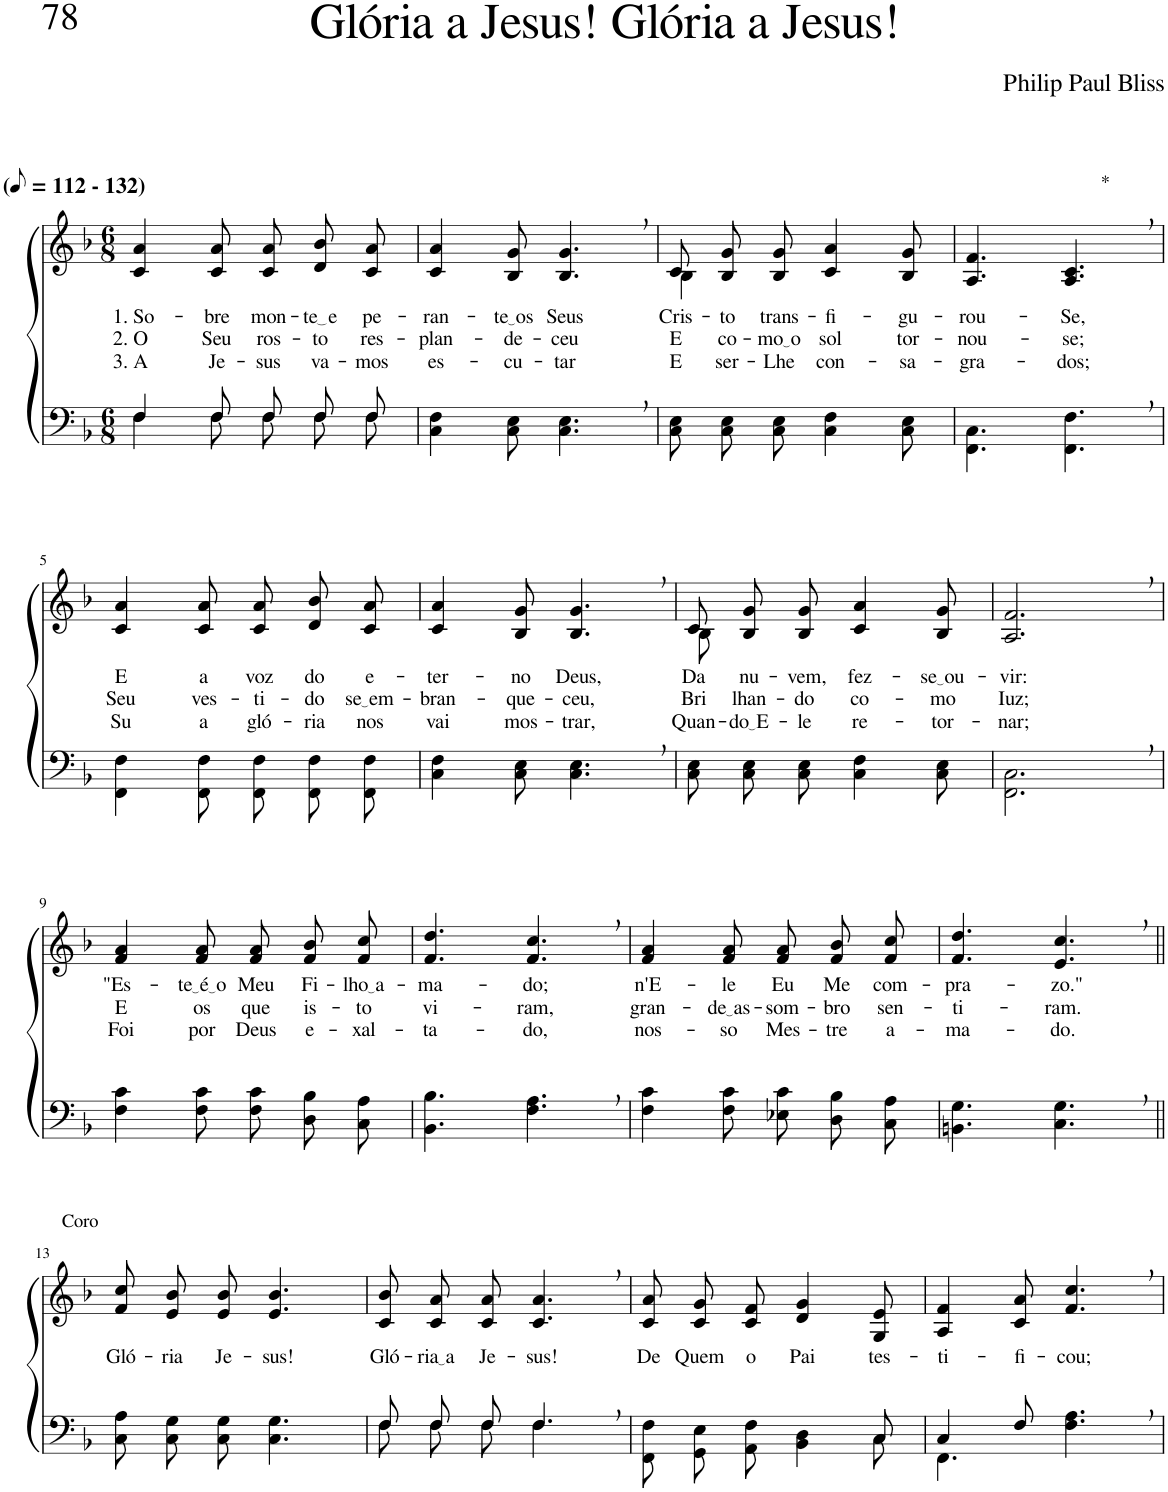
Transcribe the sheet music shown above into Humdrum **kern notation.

**kern	**kern	**text	**text	**text
*part2	*part1	*part1	*part1	*part1
*staff2	*staff1	*staff1	*staff1	*staff1
*I"Parte III e IV	*I"Parte I e II	*	*	*
*clefF4	*clefG2	*	*	*
*Trd-1c-2	*Trd-1c-2	*	*	*
*k[b-]	*k[b-]	*	*	*
*M6/8	*M6/8	*	*	*
*MM56	*MM56	*	*	*
=1	=1	=1	=1	=1
*^	*	*	*	*
!	!	!LO:TX:a:B:t=(	!	!	!
!	!	!LO:TX:a:B:t=- 132)	!	!	!
!	!	!	!LO:LY:b	!LO:LY:b	!LO:LY:b
4F/	4F\	4c/ 4a/	1. So-	2. O	3. A
!	!	!	!LO:LY:b	!LO:LY:b	!LO:LY:b
8F/	8F\	8c/ 8a/	-bre	Seu	Je-
!	!	!	!LO:LY:b	!LO:LY:b	!LO:LY:b
8F/L	8F\L	8c/ 8a/L	mon-	ros-	-sus
!	!	!	!LO:LY:b	!LO:LY:b	!LO:LY:b
8F/	8F\	8d/ 8b-/	te e	-to	va-
!	!	!	!LO:LY:b	!LO:LY:b	!LO:LY:b
8F/J	8F\J	8c/ 8a/J	pe-	res-	-mos
=2	=2	=2	=2	=2	=2
!	!	!	!LO:LY:b	!LO:LY:b	!LO:LY:b
*v	*v	*	*	*	*
4C\ 4F\	4c/ 4a/	-ran-	-plan-	es-
!	!	!LO:LY:b	!LO:LY:b	!LO:LY:b
8C\ 8E\	8B-/ 8g/	te os	-de-	-cu-
!	!	!LO:LY:b	!LO:LY:b	!LO:LY:b
4.C\, 4.E\,	4.B-/, 4.g/,	Seus	-ceu	-tar
=3	=3	=3	=3	=3
*	*^	*	*	*
!	!	!	!LO:LY:b	!LO:LY:b	!LO:LY:b
8C\ 8E\L	8c/L	4B-\	Cris-	E	E
!	!	!	!LO:LY:b	!LO:LY:b	!LO:LY:b
8C\ 8E\	8B-/ 8g/	.	-to	co-	ser-
!	!	!	!LO:LY:b	!LO:LY:b	!LO:LY:b
8C\ 8E\J	8B-/ 8g/J	2ryy	trans-	mo o	-Lhe
!	!	!	!LO:LY:b	!LO:LY:b	!LO:LY:b
4C\ 4F\	4c/ 4a/	.	-fi-	sol	con-
!	!	!	!LO:LY:b	!LO:LY:b	!LO:LY:b
8C\ 8E\	8B-/ 8g/	.	-gu-	tor-	-sa-
*	*v	*v	*	*	*
=4	=4	=4	=4	=4
!	!	!LO:LY:b	!LO:LY:b	!LO:LY:b
4.FF\ 4.C\	4.A/ 4.f/	-rou-	-nou-	-gra-
!	!LO:TX:a:t=*	!	!	!
!	!	!LO:LY:b	!LO:LY:b	!LO:LY:b
4.FF\, 4.F\,	4.A/, 4.c/,	-Se,	-se;	-dos;
!!LO:LB:g=z
=5	=5	=5	=5	=5
!	!	!LO:LY:b	!LO:LY:b	!LO:LY:b
4FF\ 4F\	4c/ 4a/	E	Seu	Su
!	!	!LO:LY:b	!LO:LY:b	!LO:LY:b
8FF\ 8F\	8c/ 8a/	a	ves-	a
!	!	!LO:LY:b	!LO:LY:b	!LO:LY:b
8FF/ 8F/L	8c/ 8a/L	voz	-ti-	gló-
!	!	!LO:LY:b	!LO:LY:b	!LO:LY:b
8FF/ 8F/	8d/ 8b-/	do	-do	-ria
!	!	!LO:LY:b	!LO:LY:b	!LO:LY:b
8FF/ 8F/J	8c/ 8a/J	e-	se em	nos
=6	=6	=6	=6	=6
!	!	!LO:LY:b	!LO:LY:b	!LO:LY:b
4C\ 4F\	4c/ 4a/	-ter-	-bran-	vai
!	!	!LO:LY:b	!LO:LY:b	!LO:LY:b
8C\ 8E\	8B-/ 8g/	-no	-que-	mos-
!	!	!LO:LY:b	!LO:LY:b	!LO:LY:b
4.C\, 4.E\,	4.B-/, 4.g/,	Deus,	-ceu,	-trar,
=7	=7	=7	=7	=7
!	!	!	!	!LO:LY:b
*	*^	*	*	*
!	!	!	!LO:LY:b	!LO:LY:b	!
8C\ 8E\L	8c/L	8B-\	Da	Bri-	Quan-
!	!	!	!LO:LY:b	!LO:LY:b	!LO:LY:b
8C\ 8E\	8B-/ 8g/	2ryy	nu-	-lhan-	do E
!	!	!	!LO:LY:b	!LO:LY:b	!LO:LY:b
8C\ 8E\J	8B-/ 8g/J	.	-vem,	-do	-le
!	!	!	!LO:LY:b	!LO:LY:b	!LO:LY:b
4C\ 4F\	4c/ 4a/	.	fez-	co-	re-
!	!	!	!LO:LY:b	!LO:LY:b	!LO:LY:b
8C\ 8E\	8B-/ 8g/	8ryy	se ou	-mo	-tor-
=8	=8	=8	=8	=8	=8
!	!	!	!LO:LY:b	!LO:LY:b	!LO:LY:b
*	*v	*v	*	*	*
2.FF\, 2.C\,	2.A/, 2.f/,	-vir:	Iuz;	-nar;
!!LO:LB:g=z
=9	=9	=9	=9	=9
!	!	!LO:LY:b	!LO:LY:b	!LO:LY:b
4F\ 4c\	4f/ 4a/	"Es-	E	Foi
!	!	!LO:LY:b	!LO:LY:b	!LO:LY:b
8F\ 8c\	8f/ 8a/	te é o	os	por
!	!	!LO:LY:b	!LO:LY:b	!LO:LY:b
8F\ 8c\L	8f/ 8a/L	Meu	que	Deus
!	!	!LO:LY:b	!LO:LY:b	!LO:LY:b
8D\ 8B-\	8f/ 8b-/	Fi-	is-	e-
!	!	!LO:LY:b	!LO:LY:b	!LO:LY:b
8C\ 8A\J	8f/ 8cc/J	lho a	-to	-xal-
=10	=10	=10	=10	=10
!	!	!LO:LY:b	!LO:LY:b	!LO:LY:b
4.BB-\ 4.B-\	4.f/ 4.dd/	-ma-	vi-	-ta-
!	!	!LO:LY:b	!LO:LY:b	!LO:LY:b
4.F\, 4.A\,	4.f/, 4.cc/,	-do;	-ram,	-do,
=11	=11	=11	=11	=11
!	!	!LO:LY:b	!LO:LY:b	!LO:LY:b
4F\ 4c\	4f/ 4a/	n'E-	gran-	nos-
!	!	!LO:LY:b	!LO:LY:b	!LO:LY:b
8F\ 8c\	8f/ 8a/	-le	de as	-so
!	!	!LO:LY:b	!LO:LY:b	!LO:LY:b
8E-X\ 8c\L	8f/ 8a/L	Eu	-som-	Mes-
!	!	!LO:LY:b	!LO:LY:b	!LO:LY:b
8D\ 8B-\	8f/ 8b-/	Me	-bro	-tre
!	!	!LO:LY:b	!LO:LY:b	!LO:LY:b
8C\ 8A\J	8f/ 8cc/J	com-	sen-	a-
=12	=12	=12	=12	=12
!	!	!LO:LY:b	!LO:LY:b	!LO:LY:b
4.BBn\ 4.G\	4.f/ 4.dd/	-pra-	-ti-	-ma-
!	!	!LO:LY:b	!LO:LY:b	!LO:LY:b
4.C\, 4.G\,	4.e/, 4.cc/,	-zo."	-ram.	-do.
!!LO:LB:g=z
=13||	=13||	=13||	=13||	=13||
!	!LO:TX:a:t=Coro	!	!	!
!	!	!LO:LY:b	!	!
8C\ 8A\L	8f/ 8cc/L	Gló-	.	.
!	!	!LO:LY:b	!	!
8C\ 8G\	8e/ 8b-/	-ria	.	.
!	!	!LO:LY:b	!	!
8C\ 8G\J	8e/ 8b-/J	Je-	.	.
!	!	!LO:LY:b	!	!
4.C\ 4.G\	4.e/ 4.b-/	-sus!	.	.
=14	=14	=14	=14	=14
*^	*	*	*	*
!	!	!	!LO:LY:b	!	!
8F/L	8F\L	8c/ 8b-/L	Gló-	.	.
!	!	!	!LO:LY:b	!	!
8F/	8F\	8c/ 8a/	ria a	.	.
!	!	!	!LO:LY:b	!	!
8F/J	8F\J	8c/ 8a/J	Je-	.	.
!	!	!	!LO:LY:b	!	!
4.F,/	4.F\	4.c/, 4.a/,	-sus!	.	.
=15	=15	=15	=15	=15	=15
!	!	!	!LO:LY:b	!	!
2ryy	8FF/ 8F/L	8c/ 8a/L	De	.	.
!	!	!	!LO:LY:b	!	!
.	8GG/ 8E/	8c/ 8g/	Quem	.	.
!	!	!	!LO:LY:b	!	!
.	8AA/ 8F/J	8c/ 8f/J	o	.	.
!	!	!	!LO:LY:b	!	!
.	4BB-\ 4D\	4d/ 4g/	Pai	.	.
8ryy	.	.	.	.	.
!	!	!	!LO:LY:b	!	!
8C/	8C\	8G/ 8e/	tes-	.	.
=16	=16	=16	=16	=16	=16
!	!	!	!LO:LY:b	!	!
4C/	4.FF\	4A/ 4f/	-ti-	.	.
!	!	!	!LO:LY:b	!	!
8F/	.	8c/ 8a/	-fi-	.	.
!	!	!	!LO:LY:b	!	!
4.F\, 4.A\,	4.ryy	4.f/, 4.cc/,	-cou;	.	.
*v	*v	*	*	*	*
=	=	=	=	=
*-	*-	*-	*-	*-
